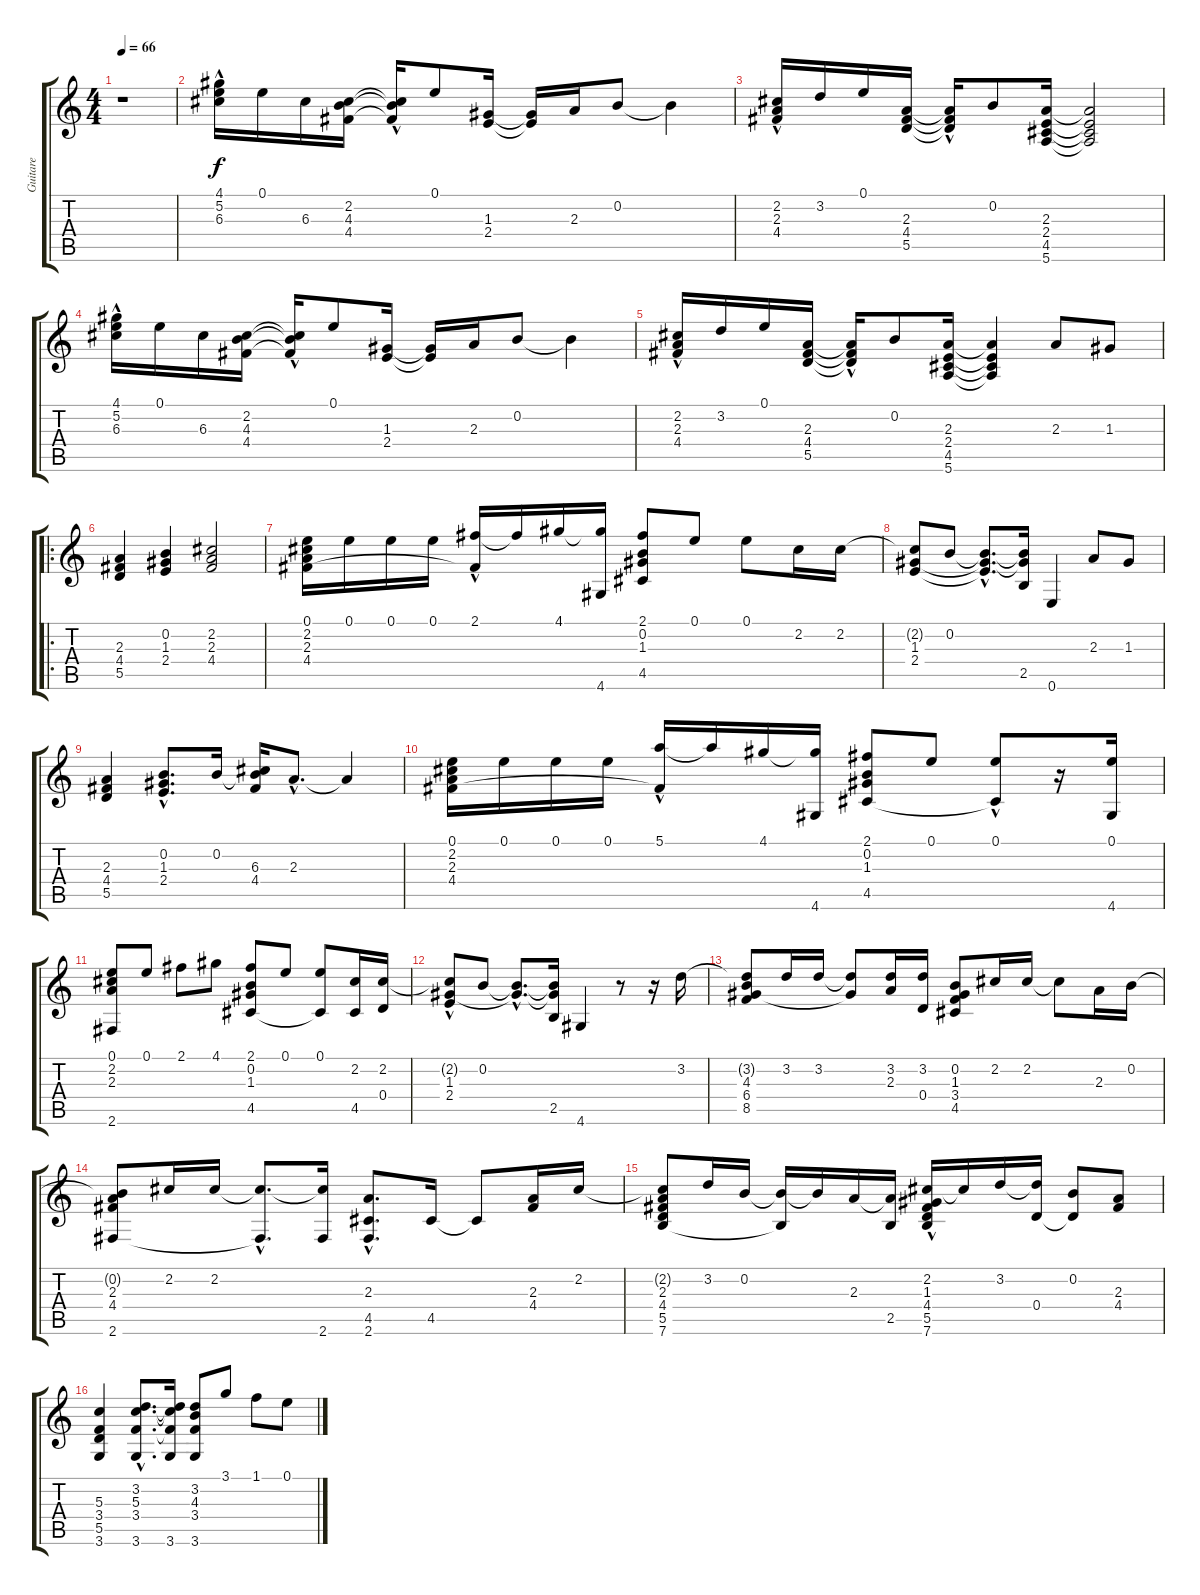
\track ("Guitare" "Guitare") {instrument acousticguitarnylon}
\staff {score tabs}
\tuning (E4 B3 G3 D3 A2 E2) {hide}
\ts (4 4)
\tempo 66
\clef g2
\ks c
r.1{dy f instrument acousticguitarnylon} |
(4.1 5.2{hac} 6.3{hac}).16 0.1.16 6.3.16 (2.2 4.3 4.4).16 (2.2{t} 4.3{hac t} 4.4{hac t}).16 0.1.8 (1.3 2.4).16 (1.3{t} 2.4{t}).16 2.3.16 0.2.8 0.2{t}.4 |
(2.2 2.3{hac} 4.4).16 3.2.16 0.1.16 (2.3 4.4 5.5).16 (2.3{t} 4.4{hac t} 5.5{hac t}).16 0.2.8 (2.3 2.4 4.5 5.6).16 (2.3{t} 2.4{t} 4.5{t} 5.6{t}).2 |
(4.1 5.2{hac} 6.3{hac}).16 0.1.16 6.3.16 (2.2 4.3 4.4).16 (2.2{t} 4.3{hac t} 4.4{hac t}).16 0.1.8 (1.3 2.4).16 (1.3{t} 2.4{t}).16 2.3.16 0.2.8 0.2{t}.4 |
(2.2 2.3{hac} 4.4).16 3.2.16 0.1.16 (2.3 4.4 5.5).16 (2.3{t} 4.4{hac t} 5.5{hac t}).16 0.2.8 (2.3 2.4 4.5 5.6).16 (2.3{t} 2.4{t} 4.5{t} 5.6{t}).4 2.3.8 1.3.8 |
\ro
(2.3 4.4 5.5).4 (0.2 1.3 2.4).4 (2.2 2.3 4.4).2 |
(0.1 2.2 2.3 4.4).16 0.1.16 0.1.16 0.1.16 (2.1 4.4{hac t}).16 2.1{t}.16 4.1.16 (4.1{t} 4.6).16 (2.1 0.2 1.3 4.5).8 0.1.8 0.1.8 2.2.16 2.2.16 |
(2.2{t} 1.3 2.4).8 0.2.8 (0.2{hac t} 1.3{hac t} 2.4{hac t}).8{d} (0.2{t} 1.3{t} 2.5).16 0.6.4 2.3.8 1.3.8 |
(2.3 4.4 5.5).4 (0.2 1.3{hac} 2.4).8{d} 0.2.16 (0.2{t} 6.3 4.4).16 2.3{hac}.8{d} 2.3{t}.4 |
(0.1 2.2 2.3 4.4).16 0.1.16 0.1.16 0.1.16 (5.1 4.4{hac t}).16 5.1{t}.16 4.1.16 (4.1{t} 4.6).16 (2.1 0.2 1.3 4.5).8 0.1.8 (0.1 4.5{hac t}).8 r.16 (0.1 4.6).16 |
(0.1 2.2 2.3 2.6).8 0.1.8 2.1.8 4.1.8 (2.1 0.2 1.3 4.5).8 0.1.8 (0.1 4.5{t}).8 (2.2 4.5).16 (2.2 0.4).16 |
(2.2{t} 1.3{hac} 2.4{hac}).8 0.2.8 (0.2{hac t} 1.3{hac t}).8{d} (0.2{t} 1.3{t} 2.5).16 4.6.4 r.8 r.16 3.2.16 |
(3.2{t} 4.3 6.4 8.5).8 3.2.16 3.2.16 (3.2{t} 6.4{t}).8 (3.2 2.3).16 (3.2 0.4).16 (0.2 1.3 3.4 4.5).8 2.2.16 2.2.16 2.2{t}.8 2.3.16 0.2.16 |
(0.2{t} 2.3 4.4 2.6).8 2.2.16 2.2.16 (2.2{hac t} 2.6{hac t}).8{d} (2.2{t} 2.6).16 (2.3 4.5 2.6{hac}).8{d} 4.5.16 4.5{t}.8 (2.3 4.4).16 2.2.16 |
(2.2{t} 2.3 4.4 5.5 7.6).8 3.2.16 0.2.16 (0.2{t} 7.6{t}).16 0.2{t}.16 2.3.16 (2.3{t} 2.5).16 (2.2 1.3 4.4 5.5 7.6{hac}).16 2.2{t}.16 3.2.16 (3.2{t} 0.4).16 (0.2 0.4{t}).8 (2.3 4.4).8 |
(5.3 3.4 5.5 3.6).4 (3.2{hac} 5.3{hac} 3.4{hac} 3.6{hac}).8{d} (3.2{t} 5.3{t} 3.4{t} 3.6).16 (3.2 4.3 3.4 3.6).8 3.1.8 1.1.8 0.1.8
